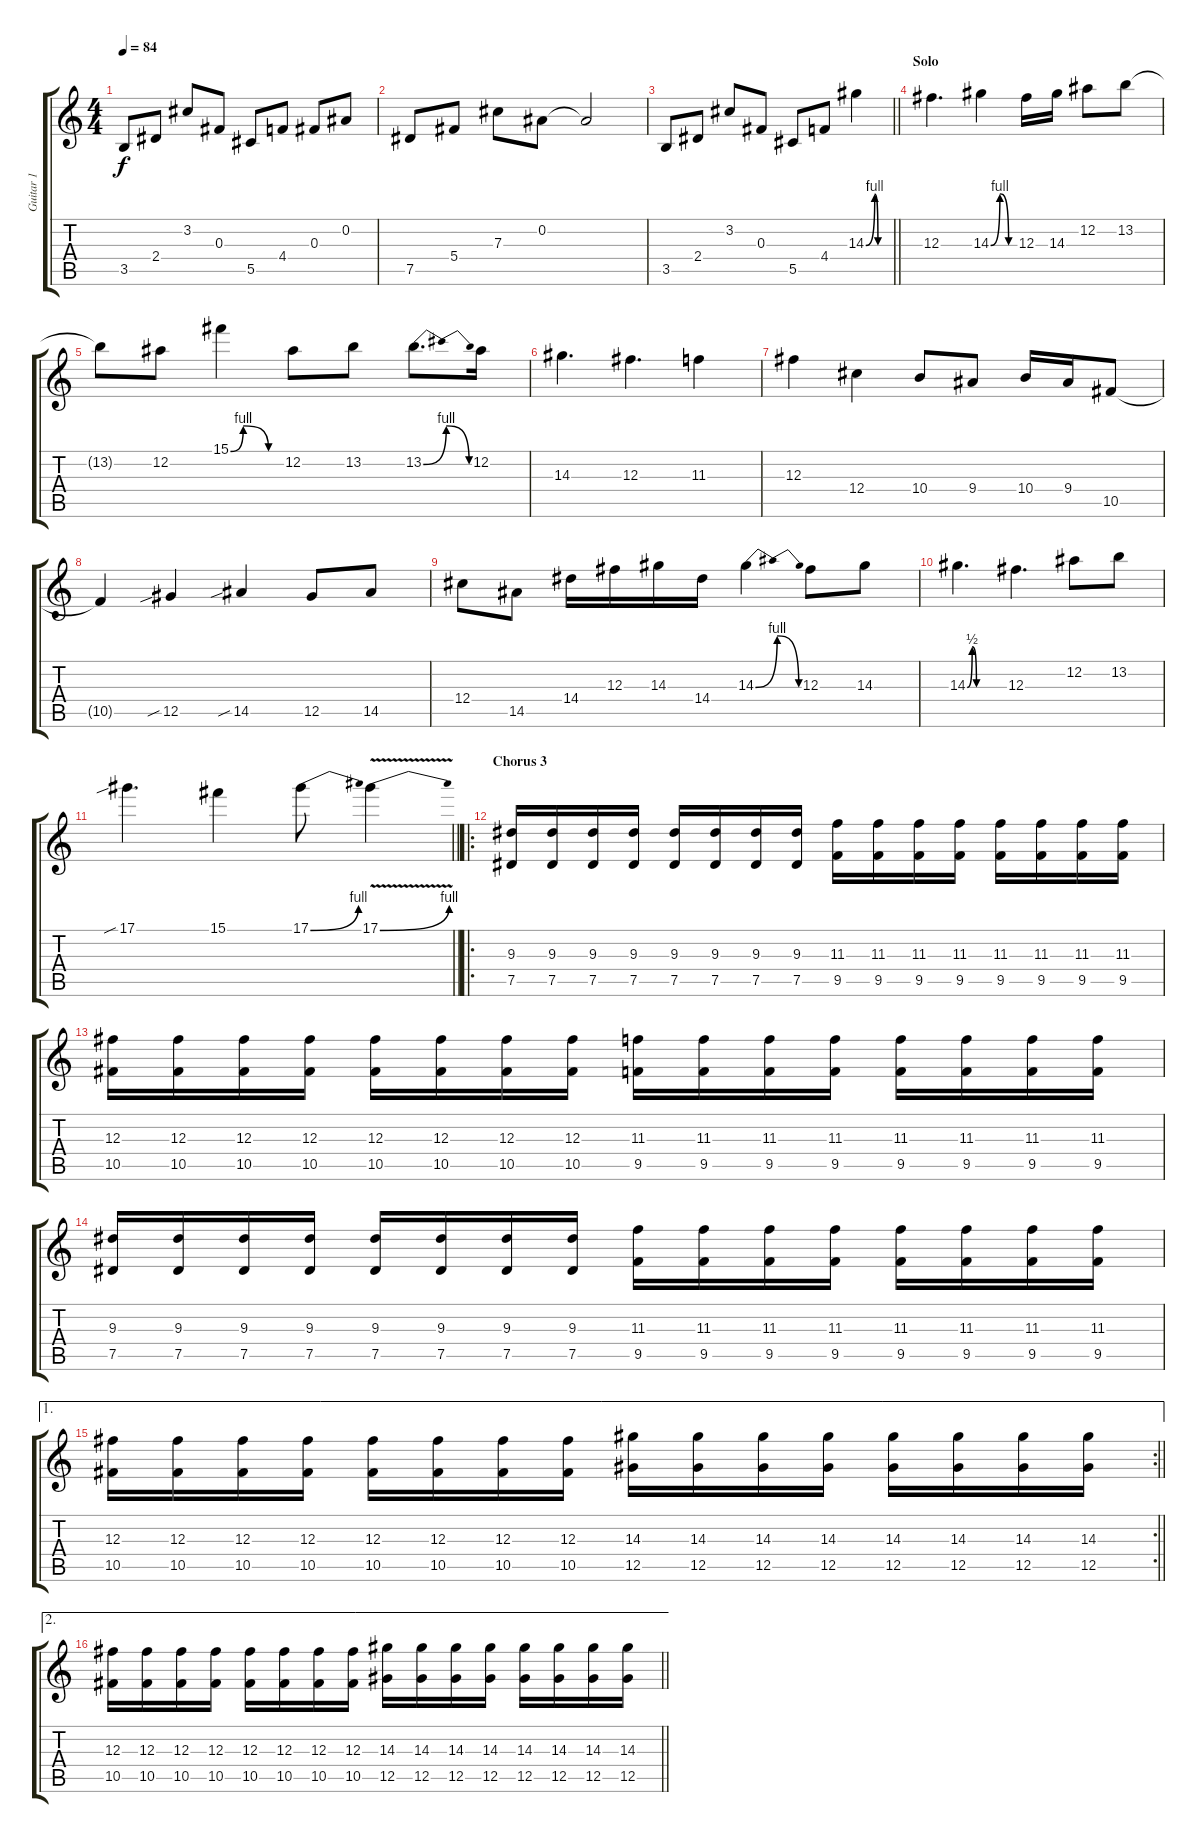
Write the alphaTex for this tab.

\track ("Guitar 1" "Guitar 1") {instrument electricguitarclean}
\staff {score tabs}
\tuning (Eb4 Bb3 Gb3 Db3 Ab2 Eb2) {hide}
\ts (4 4)
\tempo 84
\clef g2
\ks c
3.5.8{dy f} 2.4.8 3.2.8 0.3.8 5.5.8 4.4.8 0.3.8 0.2.8 |
7.5.8 5.4.8 7.3.8 0.2.8 0.2{t}.2 |
\barLineRight lightlight
3.5.8 2.4.8 3.2.8 0.3.8 5.5.8 4.4.8 14.3{be (custom 0 0 22 4 30 0 60 0)}.4{instrument overdrivenguitar} |
\section ("" "Solo")
12.3.4{d} 14.3{be (custom 0 0 23 4 45 0 60 0)}.4 12.3.16 14.3.16 12.2.8 13.2.8 |
13.2{t}.8 12.2.8 15.1{be (custom 0 0 15 4 45 0 60 0)}.4 12.2.8 13.2.8 13.2{be (bendrelease 0 0 22 4 22 4 60 0)}.8{d} 12.2.16 |
14.3.4{d} 12.3.4{d} 11.3.4 |
12.3.4 12.4.4 10.4.8 9.4.8 10.4.16 9.4.16 10.5.8 |
10.5{t}.4 12.5{sib}.4 14.5{sib}.4 12.5.8 14.5.8 |
12.4.8 14.5.8 14.4.16 12.3.16 14.3.16 14.4.16 14.3{be (bendrelease 0 0 23 4 23 4 60 0)}.4 12.3.8 14.3.8 |
14.3{be (custom 0 0 8 2 15 0 60 0)}.4{d} 12.3.4{d} 12.2.8 13.2.8 |
\barLineRight lightlight
17.1{sib}.4{d} 15.1.4 17.1{be (bend 0 0 60 4)}.8 17.1{be (bend 0 0 60 4) v}.4 |
\ro
\section ("" "Chorus 3")
(9.3 7.5).16{instrument electricguitarclean} (9.3 7.5).16 (9.3 7.5).16 (9.3 7.5).16 (9.3 7.5).16 (9.3 7.5).16 (9.3 7.5).16 (9.3 7.5).16 (11.3 9.5).16 (11.3 9.5).16 (11.3 9.5).16 (11.3 9.5).16 (11.3 9.5).16 (11.3 9.5).16 (11.3 9.5).16 (11.3 9.5).16 |
(12.3 10.5).16 (12.3 10.5).16 (12.3 10.5).16 (12.3 10.5).16 (12.3 10.5).16 (12.3 10.5).16 (12.3 10.5).16 (12.3 10.5).16 (11.3 9.5).16 (11.3 9.5).16 (11.3 9.5).16 (11.3 9.5).16 (11.3 9.5).16 (11.3 9.5).16 (11.3 9.5).16 (11.3 9.5).16 |
(9.3 7.5).16 (9.3 7.5).16 (9.3 7.5).16 (9.3 7.5).16 (9.3 7.5).16 (9.3 7.5).16 (9.3 7.5).16 (9.3 7.5).16 (11.3 9.5).16 (11.3 9.5).16 (11.3 9.5).16 (11.3 9.5).16 (11.3 9.5).16 (11.3 9.5).16 (11.3 9.5).16 (11.3 9.5).16 |
\ae 1
\rc 2
\barLineRight lightlight
(12.3 10.5).16 (12.3 10.5).16 (12.3 10.5).16 (12.3 10.5).16 (12.3 10.5).16 (12.3 10.5).16 (12.3 10.5).16 (12.3 10.5).16 (14.3 12.5).16 (14.3 12.5).16 (14.3 12.5).16 (14.3 12.5).16 (14.3 12.5).16 (14.3 12.5).16 (14.3 12.5).16 (14.3 12.5).16 |
\ae 2
\barLineRight lightlight
(12.3 10.5).16 (12.3 10.5).16 (12.3 10.5).16 (12.3 10.5).16 (12.3 10.5).16 (12.3 10.5).16 (12.3 10.5).16 (12.3 10.5).16 (14.3 12.5).16 (14.3 12.5).16 (14.3 12.5).16 (14.3 12.5).16 (14.3 12.5).16 (14.3 12.5).16 (14.3 12.5).16 (14.3 12.5).16
